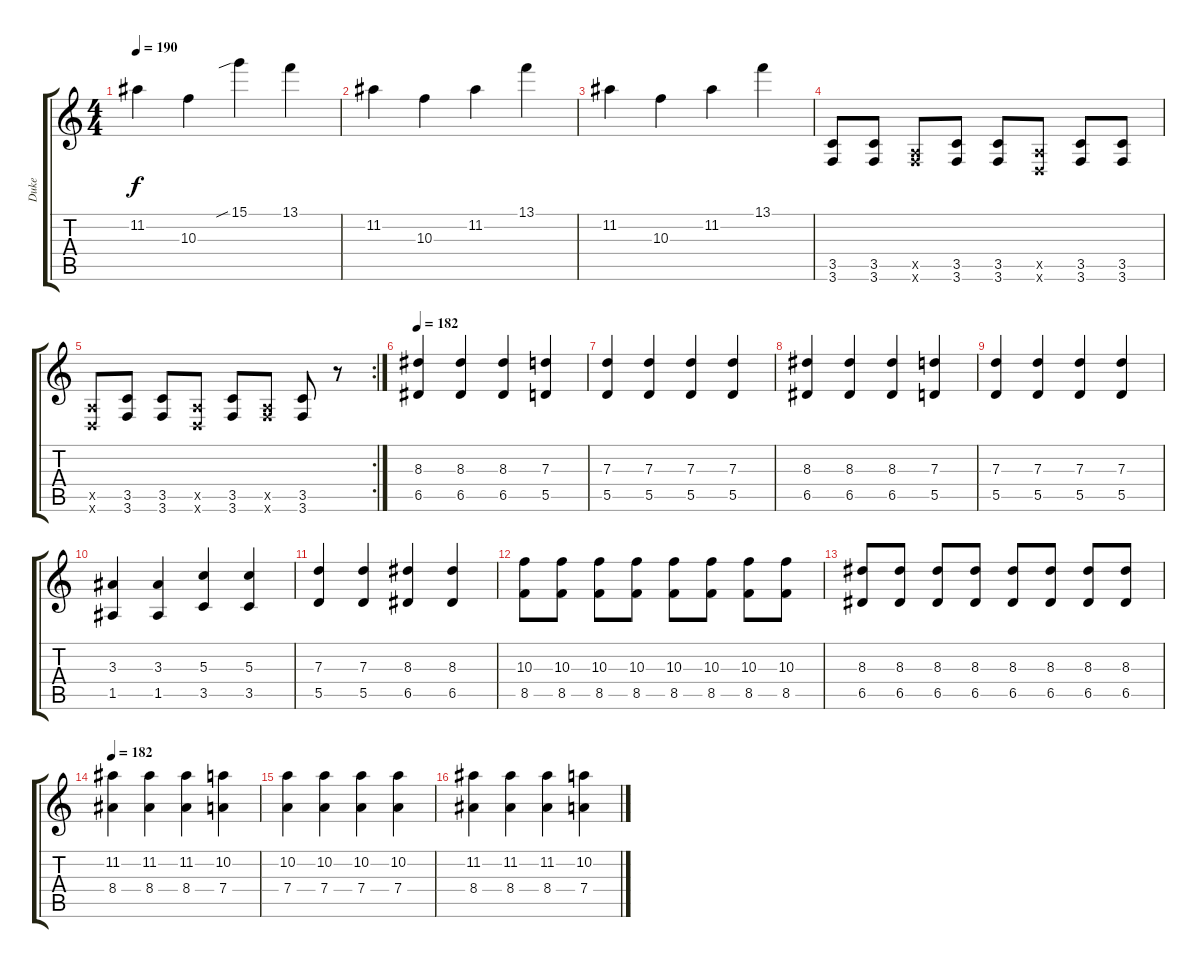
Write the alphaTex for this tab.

\track ("Duke" "Duke") {instrument overdrivenguitar}
\staff {score tabs}
\tuning (E4 B3 G3 D3 A2 D2) {hide}
\ts (4 4)
\tempo 190
\clef g2
\ks c
11.2.4{dy f} 10.3.4 15.1{sib}.4 13.1.4 |
11.2.4 10.3.4 11.2.4 13.1.4 |
11.2.4 10.3.4 11.2.4 13.1.4 |
(3.5 3.6).8 (3.5 3.6).8 (0.5{x} 3.6{x}).8 (3.5 3.6).8 (3.5 3.6).8 (0.5{x} 0.6{x}).8 (3.5 3.6).8 (3.5 3.6).8 |
\rc 2
(0.5{x} 0.6{x}).8 (3.5 3.6).8 (3.5 3.6).8 (0.5{x} 0.6{x}).8 (3.5 3.6).8 (0.5{x} 3.6{x}).8 (3.5 3.6).8 r.8 |
\tempo 182
(8.3 6.5).4 (8.3 6.5).4 (8.3 6.5).4 (7.3 5.5).4 |
(7.3 5.5).4 (7.3 5.5).4 (7.3 5.5).4 (7.3 5.5).4 |
(8.3 6.5).4 (8.3 6.5).4 (8.3 6.5).4 (7.3 5.5).4 |
(7.3 5.5).4 (7.3 5.5).4 (7.3 5.5).4 (7.3 5.5).4 |
(3.3 1.5).4 (3.3 1.5).4 (5.3 3.5).4 (5.3 3.5).4 |
(7.3 5.5).4 (7.3 5.5).4 (8.3 6.5).4 (8.3 6.5).4 |
(10.3 8.5).8 (10.3 8.5).8 (10.3 8.5).8 (10.3 8.5).8 (10.3 8.5).8 (10.3 8.5).8 (10.3 8.5).8 (10.3 8.5).8 |
(8.3 6.5).8 (8.3 6.5).8 (8.3 6.5).8 (8.3 6.5).8 (8.3 6.5).8 (8.3 6.5).8 (8.3 6.5).8 (8.3 6.5).8 |
\tempo 182
(11.2 8.4).4 (11.2 8.4).4 (11.2 8.4).4 (10.2 7.4).4 |
(10.2 7.4).4 (10.2 7.4).4 (10.2 7.4).4 (10.2 7.4).4 |
(11.2 8.4).4 (11.2 8.4).4 (11.2 8.4).4 (10.2 7.4).4
